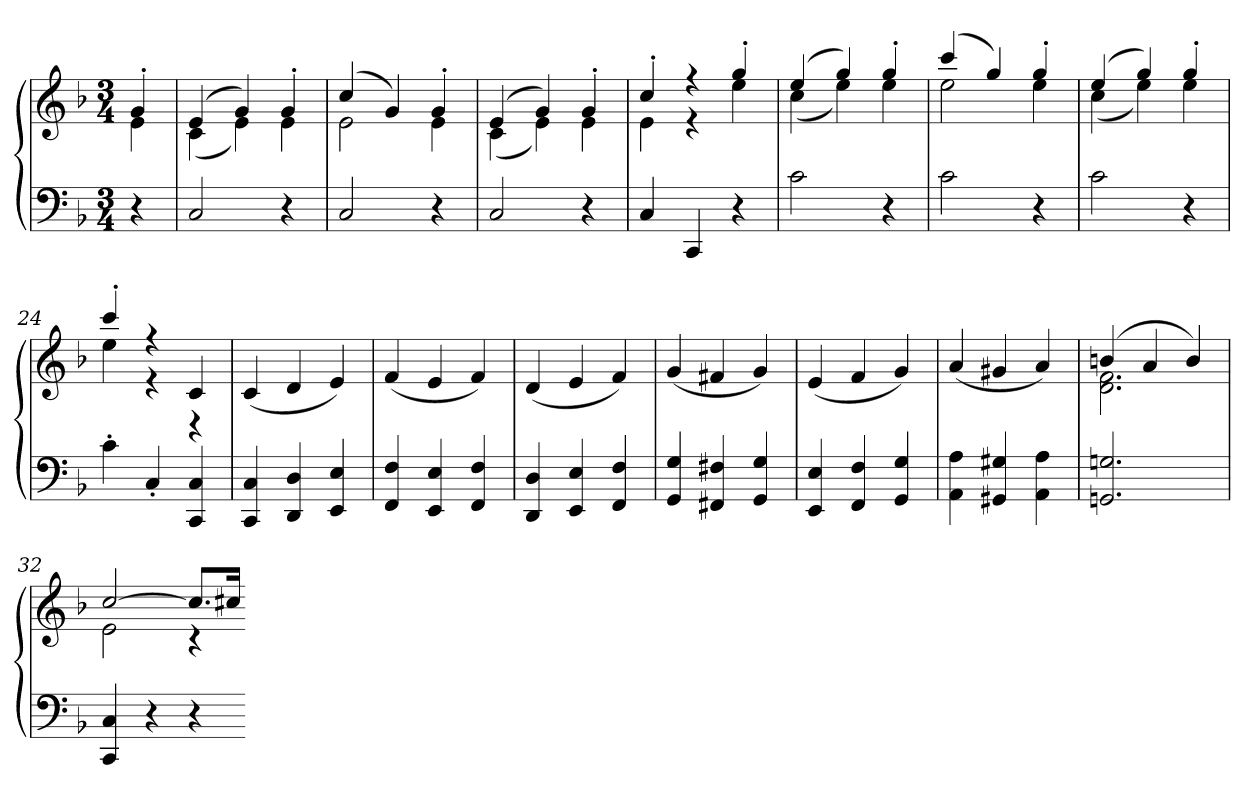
**kern	**kern
*part1	*part1
*staff2	*staff1
*clefF4	*clefG2
*k[b-]	*k[b-]
*M3/4	*M3/4
=	=
*	*^
4r	4g'	4e
=17	=17	=17
2C	(4e	(4c
.	4g)	4e)
4r	4g'	4e
=18	=18	=18
2C	(4cc	2e
.	4g)	.
4r	4g'	4e
=19	=19	=19
2C	(4e	(4c
.	4g)	4e)
4r	4g'	4e
=20	=20	=20
4C	4cc'	4e
4CC	4r	4r
4r	4gg'	4ee
=21	=21	=21
2c	(4ee	(4cc
.	4gg)	4ee)
4r	4gg'	4ee
=22	=22	=22
2c	(4ccc	2ee
.	4gg)	.
4r	4gg'	4ee
=23	=23	=23
2c	(4ee	(4cc
.	4gg)	4ee)
4r	4gg'	4ee
=24	=24	=24
4c'	4ccc'	4ee
4C'	4r	4r
4CC 4C	4c	4r
*	*v	*v
=25	=25
4CC 4C	(4c
4DD 4D	4d
4EE 4E	4e)
=26	=26
4FF 4F	(4f
4EE 4E	4e
4FF 4F	4f)
=27	=27
4DD 4D	(4d
4EE 4E	4e
4FF 4F	4f)
=28	=28
4GG 4G	(4g
4FF#X 4F#X	4f#X
4GG 4G	4g)
=29	=29
4EE 4E	(4e
4FF 4F	4f
4GG 4G	4g)
=30	=30
4AA 4A	(4a
4GG#X 4G#X	4g#X
4AA 4A	4a)
=31	=31
*	*^
2.GGn 2.Gn	(4bn	2.d 2.f
.	4a	.
.	4b)	.
=32	=32	=32
4CC 4C	[2cc	2e
4r	.	.
4r	8.ccL]	4r
.	16cc#XJk	.
*	*v	*v
=-	=-
*-	*-
